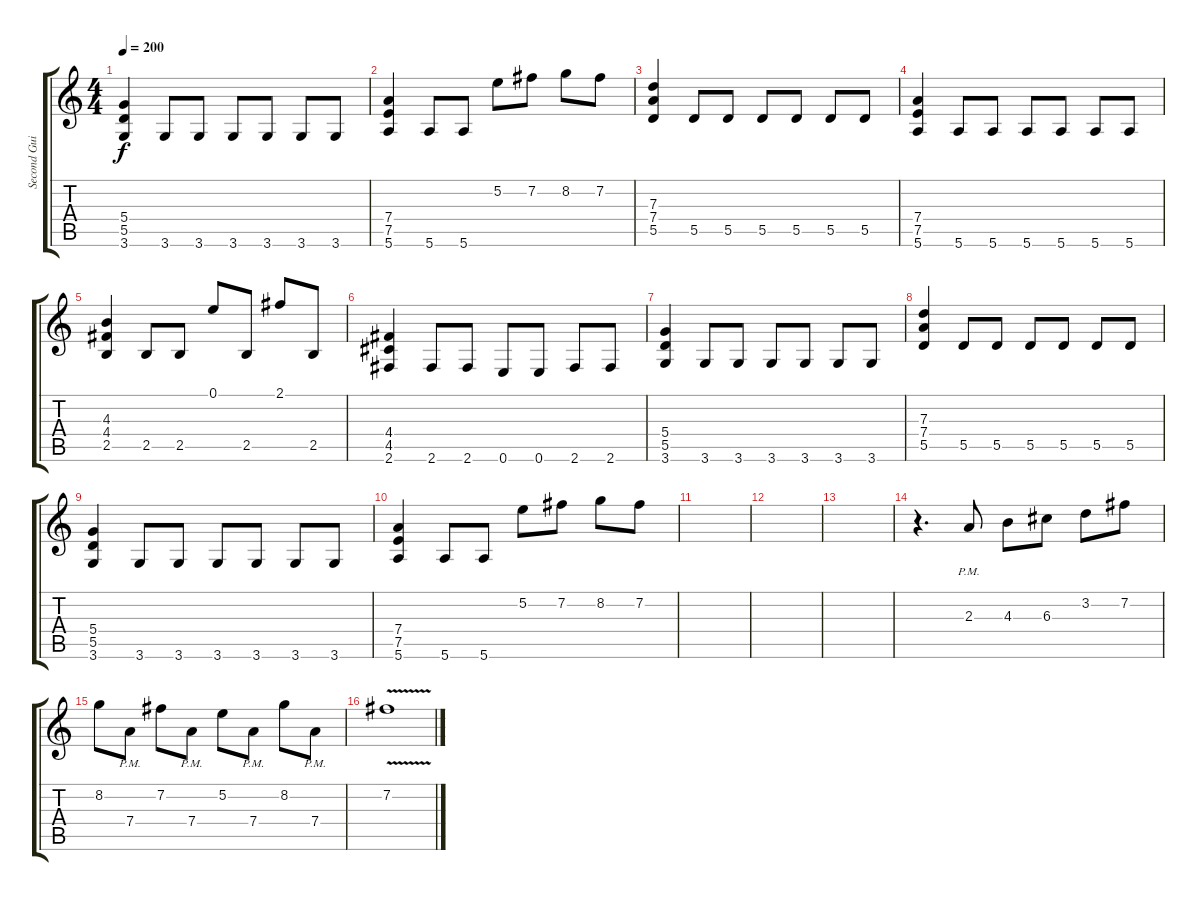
\track ("Second Guitar" "Second Gui") {instrument overdrivenguitar}
\staff {score tabs}
\tuning (E4 B3 G3 D3 A2 E2) {hide}
\ts (4 4)
\tempo 200
\clef g2
\ks c
(5.4 5.5 3.6).4{dy f} 3.6.8 3.6.8 3.6.8 3.6.8 3.6.8 3.6.8 |
(7.4 7.5 5.6).4 5.6.8 5.6.8 5.2.8 7.2.8 8.2.8 7.2.8 |
(7.3 7.4 5.5).4 5.5.8 5.5.8 5.5.8 5.5.8 5.5.8 5.5.8 |
(7.4 7.5 5.6).4 5.6.8 5.6.8 5.6.8 5.6.8 5.6.8 5.6.8 |
(4.3 4.4 2.5).4 2.5.8 2.5.8 0.1.8 2.5.8 2.1.8 2.5.8 |
(4.4 4.5 2.6).4 2.6.8 2.6.8 0.6.8 0.6.8 2.6.8 2.6.8 |
(5.4 5.5 3.6).4 3.6.8 3.6.8 3.6.8 3.6.8 3.6.8 3.6.8 |
(7.3 7.4 5.5).4 5.5.8 5.5.8 5.5.8 5.5.8 5.5.8 5.5.8 |
(5.4 5.5 3.6).4 3.6.8 3.6.8 3.6.8 3.6.8 3.6.8 3.6.8 |
(7.4 7.5 5.6).4 5.6.8 5.6.8 5.2.8 7.2.8 8.2.8 7.2.8 |
|
|
|
r.4{d} 2.3{pm}.8{volume 10} 4.3.8 6.3.8 3.2.8 7.2.8 |
8.2.8 7.4{pm}.8 7.2.8 7.4{pm}.8 5.2.8 7.4{pm}.8 8.2.8 7.4{pm}.8 |
7.2{v}.1
